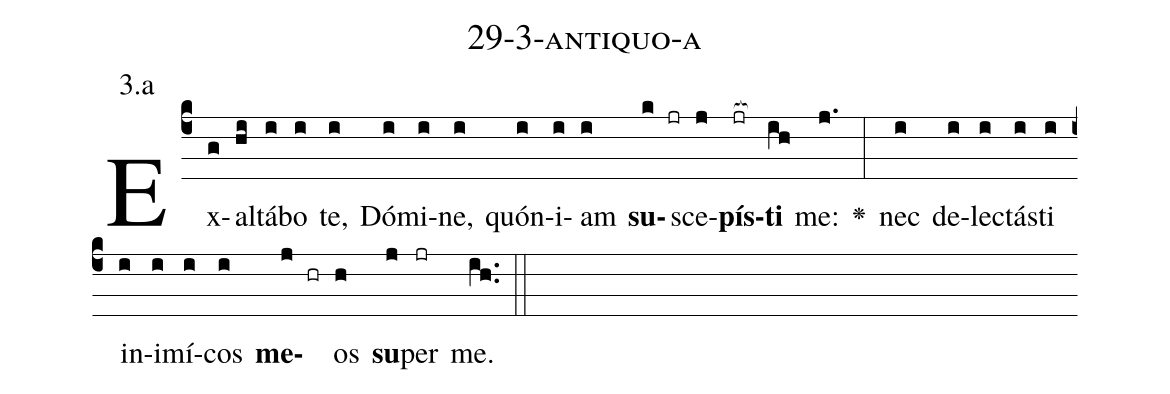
name: 29-3-antiquo-a;
annotation: 3.a;
%%
(c4)Ex(g)al(hi)tá(i)bo(i) te,(i) Dó(i)mi(i)ne,(i) quón(i)i(i)am(i) <b>su</b>(k jr)sce(j)<b>pís</b>(jr[ocb:1{])<b>ti</b>(ih[ocb:0}]) me:(j.) <v>\greheightstar</v>(:) nec(i) de(i)lec(i)tás(i)ti(i) in(i)i(i)mí(i)cos(i) <b>me</b>(j hr)os(h) <b>su</b>(j)per(jr) me.(ih..) (::)


%E(i) u(i) o(j) u(h) a(j) e.(ih..) (::)
